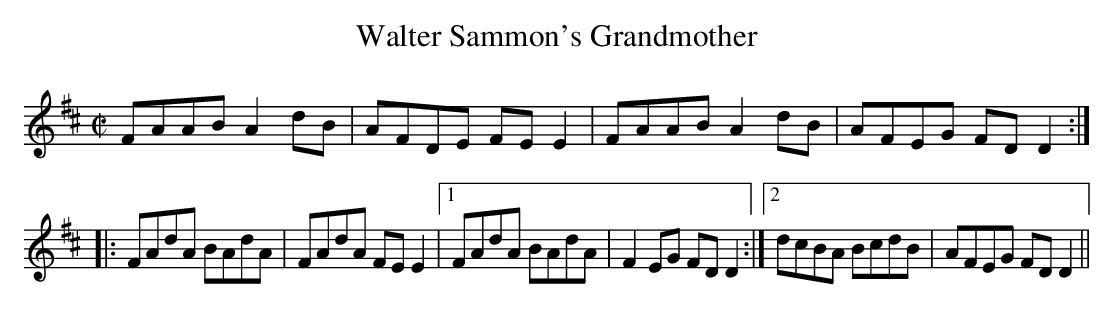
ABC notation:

X:1
T:Walter Sammon's Grandmother
M:C|
K:D
FAAB A2dB|AFDE FEE2|FAAB A2dB|AFEG FDD2:|
|:FAdA BAdA|FAdA FEE2|1 FAdA BAdA|F2EG FDD2:|2 dcBA BcdB|AFEG FDD2||
